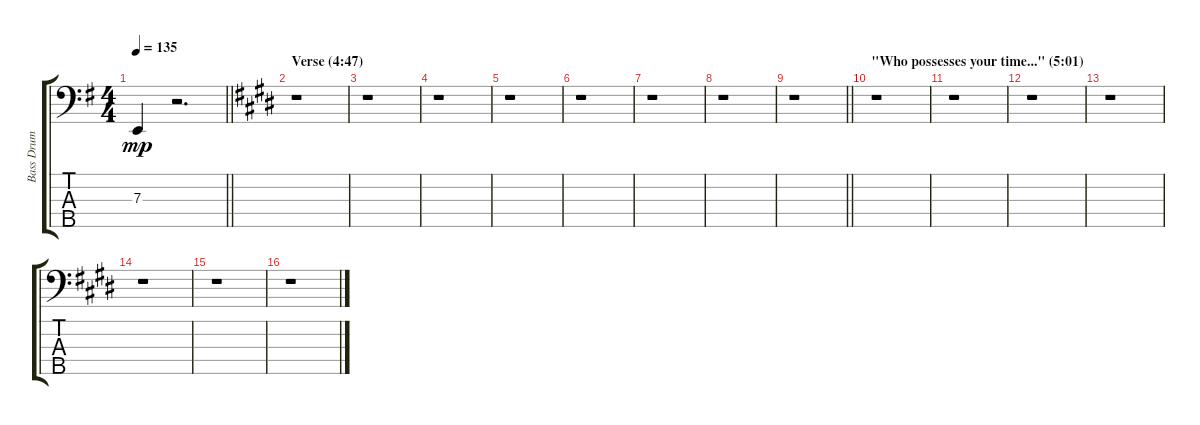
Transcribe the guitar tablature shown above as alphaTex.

\track ("Bass Drum" "Bass Drum") {instrument taikodrum}
\staff {score tabs}
\tuning (G2 D2 A1 E1 B0) {hide}
\ts (4 4)
\tempo 135
\clef f4
\barLineRight lightlight
\ks eminor
7.3.4{dy mp} r.2{d} |
\section ("" "Verse (4:47)")
\ks c#minor
r.1 |
r.1 |
r.1 |
r.1 |
r.1 |
r.1 |
r.1 |
\barLineRight lightlight
r.1 |
\section ("" "\"Who possesses your time...\" (5:01)")
r.1 |
r.1 |
r.1 |
r.1 |
r.1 |
r.1 |
r.1
